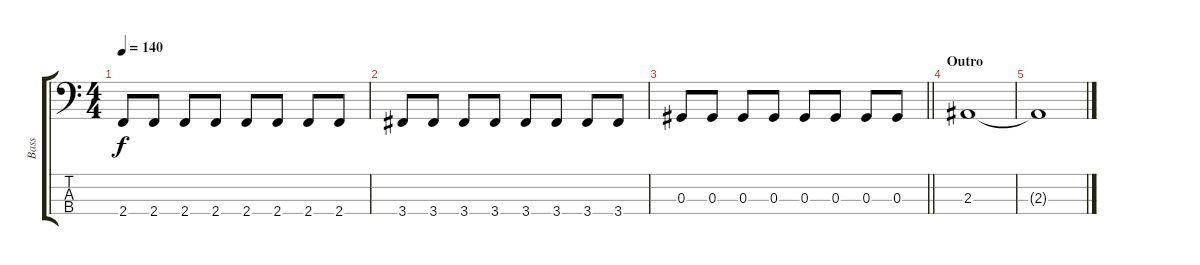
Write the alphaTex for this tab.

\track ("Bass" "Bass") {instrument electricbassfinger}
\staff {score tabs}
\tuning (Gb2 Db2 Ab1 Eb1) {hide}
\ts (4 4)
\tempo 140
\clef f4
\ks c
2.4.8{dy f} 2.4.8 2.4.8 2.4.8 2.4.8 2.4.8 2.4.8 2.4.8 |
3.4.8 3.4.8 3.4.8 3.4.8 3.4.8 3.4.8 3.4.8 3.4.8 |
\barLineRight lightlight
0.3.8 0.3.8 0.3.8 0.3.8 0.3.8 0.3.8 0.3.8 0.3.8 |
\section ("" "Outro")
2.3.1 |
2.3{t}.1
